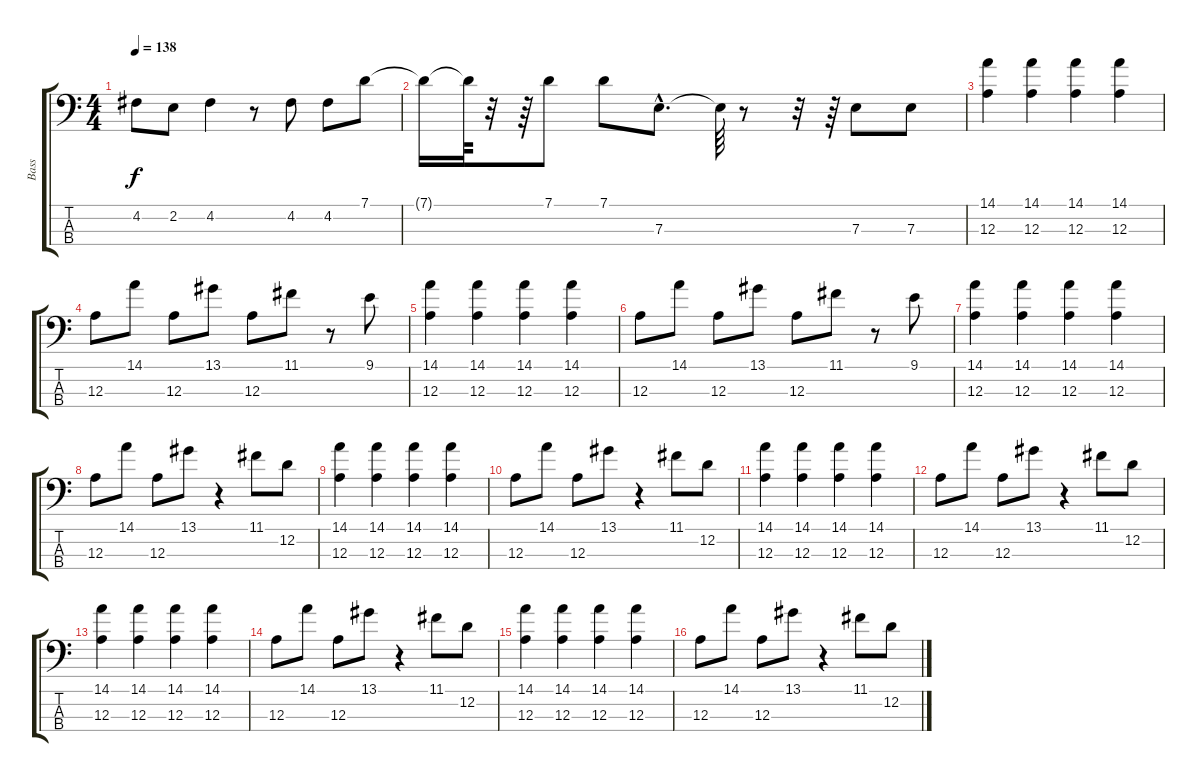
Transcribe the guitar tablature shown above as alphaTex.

\track ("Bass" "Bass") {instrument electricbassfinger}
\staff {score tabs}
\tuning (G2 D2 A1 E1) {hide}
\ts (4 4)
\tempo 138
\clef f4
\ks c
4.2.8{dy f} 2.2.8 4.2.4 r.8 4.2.8 4.2.8 7.1.8 |
7.1{t}.16 7.1{t}.64 r.32 r.64 7.1.8 7.1.8 7.3{hac}.8{d} 7.3{t}.64 r.8 r.32 r.64 7.3.8 7.3.8 |
(14.1 12.3).4 (14.1 12.3).4 (14.1 12.3).4 (14.1 12.3).4 |
12.3.8 14.1.8 12.3.8 13.1.8 12.3.8 11.1.8 r.8 9.1.8 |
(14.1 12.3).4 (14.1 12.3).4 (14.1 12.3).4 (14.1 12.3).4 |
12.3.8 14.1.8 12.3.8 13.1.8 12.3.8 11.1.8 r.8 9.1.8 |
(14.1 12.3).4 (14.1 12.3).4 (14.1 12.3).4 (14.1 12.3).4 |
12.3.8 14.1.8 12.3.8 13.1.8 r.4 11.1.8 12.2.8 |
(14.1 12.3).4 (14.1 12.3).4 (14.1 12.3).4 (14.1 12.3).4 |
12.3.8 14.1.8 12.3.8 13.1.8 r.4 11.1.8 12.2.8 |
(14.1 12.3).4 (14.1 12.3).4 (14.1 12.3).4 (14.1 12.3).4 |
12.3.8 14.1.8 12.3.8 13.1.8 r.4 11.1.8 12.2.8 |
(14.1 12.3).4 (14.1 12.3).4 (14.1 12.3).4 (14.1 12.3).4 |
12.3.8 14.1.8 12.3.8 13.1.8 r.4 11.1.8 12.2.8 |
(14.1 12.3).4 (14.1 12.3).4 (14.1 12.3).4 (14.1 12.3).4 |
12.3.8 14.1.8 12.3.8 13.1.8 r.4 11.1.8 12.2.8
